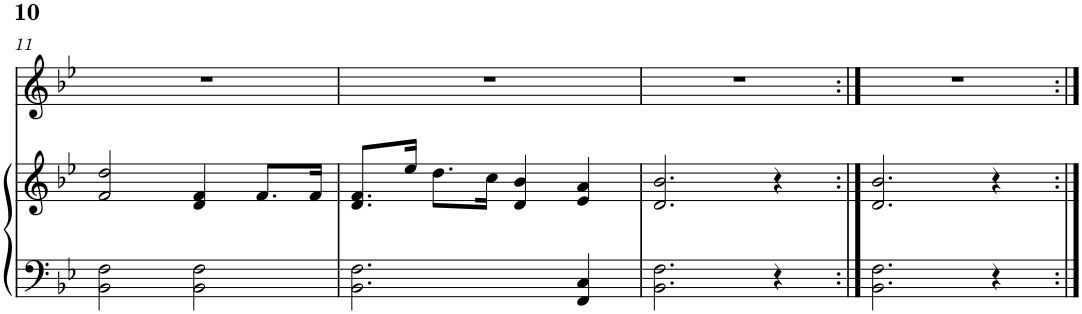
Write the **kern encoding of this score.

**kern	**kern	**kern
*part2	*part2	*part1
*staff3	*staff2	*staff1
*I"Piano	*	*I"Violin
*I'Pno	*	*
!!LO:PB:g=z
*clefF4	*clefG2	*clefG2
*k[b-e-]	*k[b-e-]	*k[b-e-]
*M4/4	*M4/4	*M4/4
=11	=11	=11
2BB-\ 2F\	2f/ 2dd/	1r
2BB-\ 2F\	4d/ 4f/	.
.	8.f/L	.
.	16f/Jk	.
=12	=12	=12
2.BB-\ 2.F\	8.d/ 8.f/L	1r
.	16ee-/Jk	.
.	8.dd\L	.
.	16cc\Jk	.
.	4d/ 4b-/	.
4FF/ 4C/	4e-/ 4a/	.
=13	=13	=13
2.BB-\ 2.F\	2.d/ 2.b-/	1r
4r	4r	.
=14:|!	=14:|!	=14:|!
2.BB-\ 2.F\	2.d/ 2.b-/	1r
4r	4r	.
=:|!	=:|!	=:|!
*-	*-	*-
